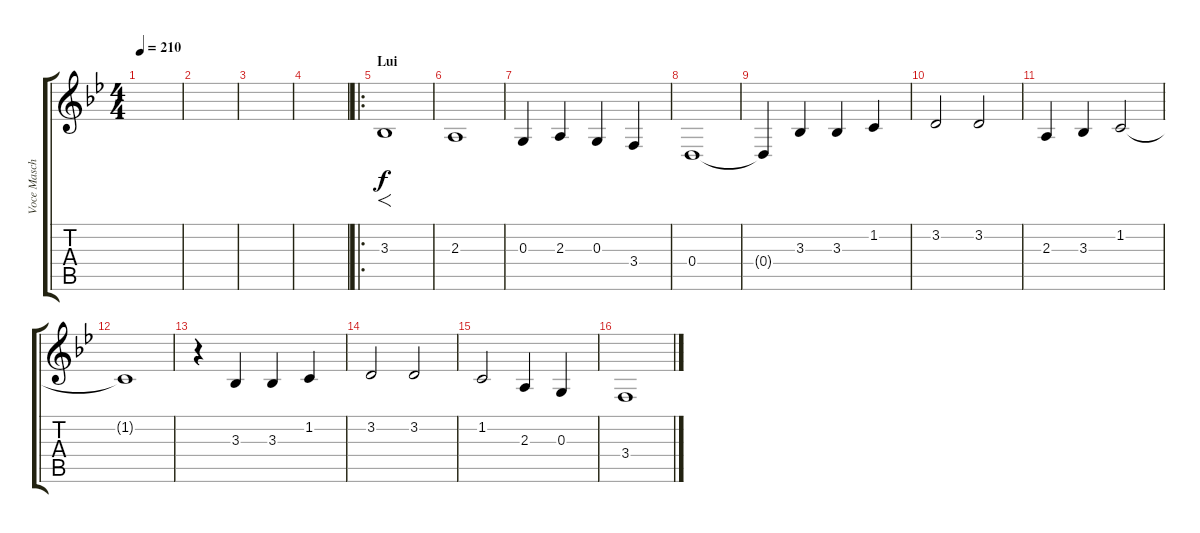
\track ("Voce Maschile" "Voce Masch") {instrument oboe}
\staff {score tabs}
\tuning (E4 B3 G3 D3 A2 E2) {hide}
\ts (4 4)
\tempo 210
\clef g2
\ks bb
|
|
|
|
\ro
\section ("" "Lui")
3.3.1{f} |
2.3.1 |
0.3.4 2.3.4 0.3.4 3.4.4 |
0.4.1 |
0.4{t}.4 3.3.4 3.3.4 1.2.4 |
3.2.2 3.2.2 |
2.3.4 3.3.4 1.2.2 |
1.2{t}.1 |
r.4 3.3.4 3.3.4 1.2.4 |
3.2.2 3.2.2 |
1.2.2 2.3.4 0.3.4 |
3.4.1
